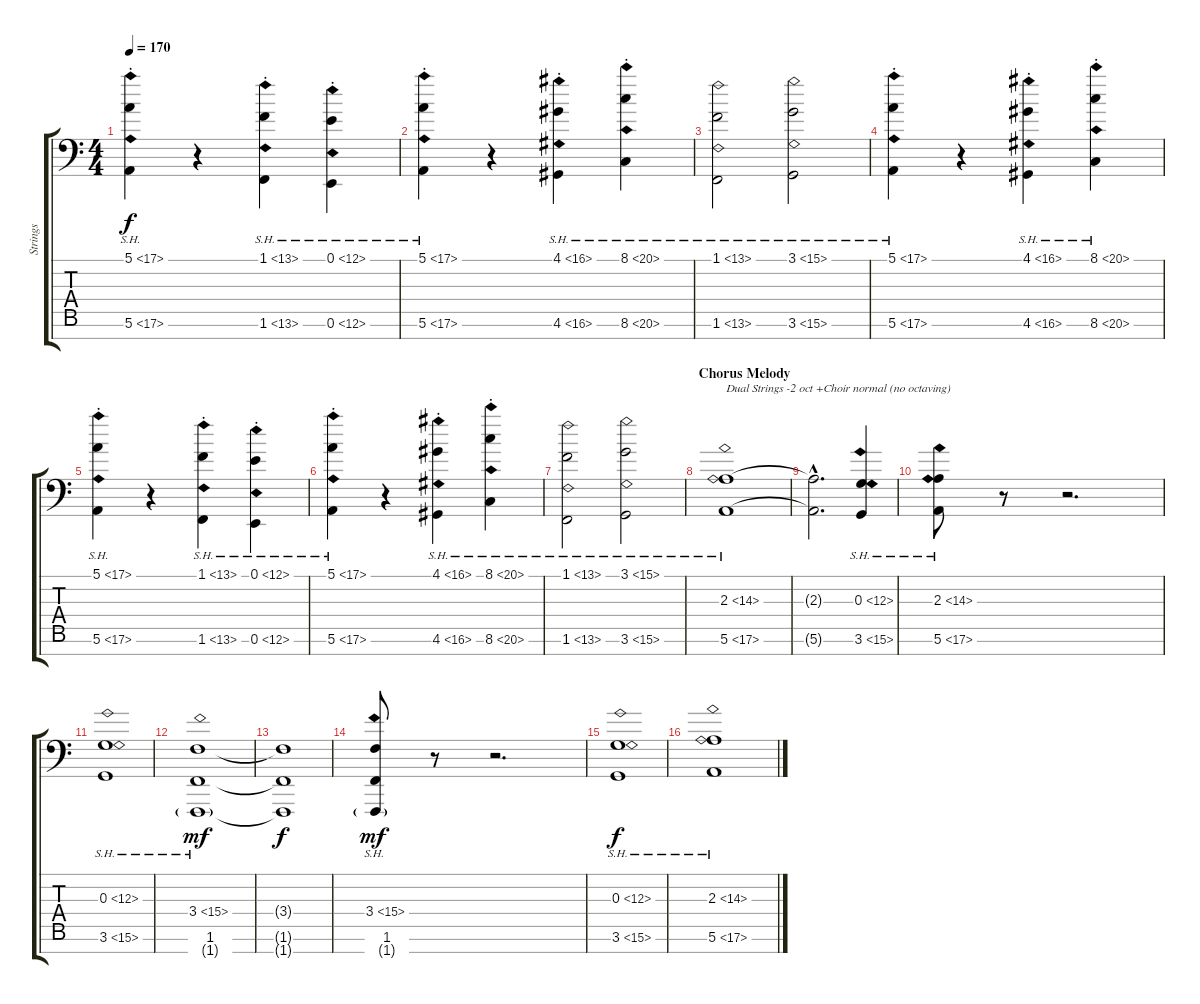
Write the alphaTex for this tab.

\track ("Strings" "Strings") {instrument stringensemble1}
\staff {score tabs}
\tuning (E4 B3 G3 D3 A2 E2 E1) {hide}
\ts (4 4)
\tempo 170
\clef f4
\ks c
(5.1{sh 12 st} 5.6{sh 12 st}).4{dy f} r.4 (1.1{sh 12 st} 1.6{sh 12 st}).4 (0.1{sh 12 st} 0.6{sh 12 st}).4 |
(5.1{sh 12 st} 5.6{sh 12 st}).4 r.4 (4.1{sh 12 st} 4.6{sh 12 st}).4 (8.1{sh 12 st} 8.6{sh 12 st}).4 |
(1.1{sh 12} 1.6{sh 12}).2 (3.1{sh 12} 3.6{sh 12}).2 |
(5.1{sh 12 st} 5.6{sh 12 st}).4 r.4 (4.1{sh 12 st} 4.6{sh 12 st}).4 (8.1{sh 12 st} 8.6{sh 12 st}).4 |
(5.1{sh 12 st} 5.6{sh 12 st}).4 r.4 (1.1{sh 12 st} 1.6{sh 12 st}).4 (0.1{sh 12 st} 0.6{sh 12 st}).4 |
(5.1{sh 12 st} 5.6{sh 12 st}).4 r.4 (4.1{sh 12 st} 4.6{sh 12 st}).4 (8.1{sh 12 st} 8.6{sh 12 st}).4 |
(1.1{sh 12} 1.6{sh 12}).2 (3.1{sh 12} 3.6{sh 12}).2 |
\section ("" "Chorus Melody")
(2.3{sh 12} 5.6{sh 12}).1{txt "Dual Strings -2 oct +Choir normal (no octaving)"} |
(2.3{hac t} 5.6{hac t}).2{d} (0.3{sh 12} 3.6{sh 12}).4 |
(2.3{sh 12} 5.6{sh 12}).8 r.8 r.2{d} |
(0.3{sh 12} 3.6{sh 12}).1 |
(3.4{sh 12} 1.6 1.7{g}).1{dy mf} |
(3.4{t} 1.6{t} 1.7{t}).1{dy f} |
(3.4{sh 12} 1.6 1.7{g}).8{dy mf} r.8 r.2{d} |
(0.3{sh 12} 3.6{sh 12}).1{dy f} |
(2.3{sh 12} 5.6{sh 12}).1
